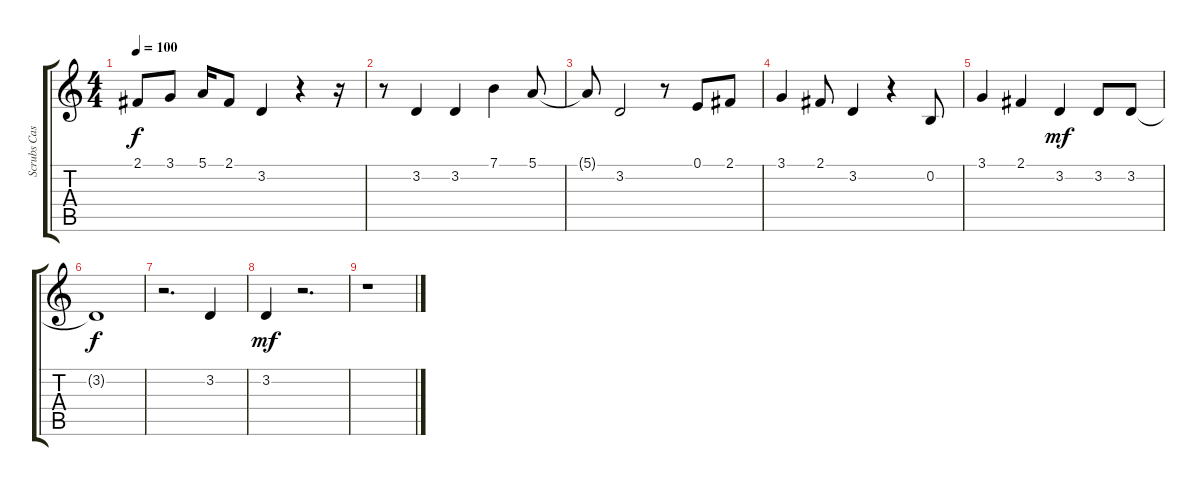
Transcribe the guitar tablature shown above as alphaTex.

\track ("Scrubs Cast 1" "Scrubs Cas") {instrument choiraahs}
\staff {score tabs}
\tuning (E4 B3 G3 D3 A2 E2) {hide}
\ts (4 4)
\tempo 100
\clef g2
\ks c
2.1.8{dy f} 3.1.8 5.1.16 2.1.8 3.2.4 r.4 r.16 |
r.8 3.2.4 3.2.4 7.1.4 5.1.8 |
5.1{t}.8 3.2.2 r.8 0.1.8 2.1.8 |
3.1.4 2.1.8 3.2.4 r.4 0.2.8 |
3.1.4 2.1.4 3.2.4{dy mf} 3.2.8 3.2.8 |
3.2{t}.1{dy f} |
r.2{d} 3.2.4 |
3.2.4{dy mf} r.2{d} |
r.1
